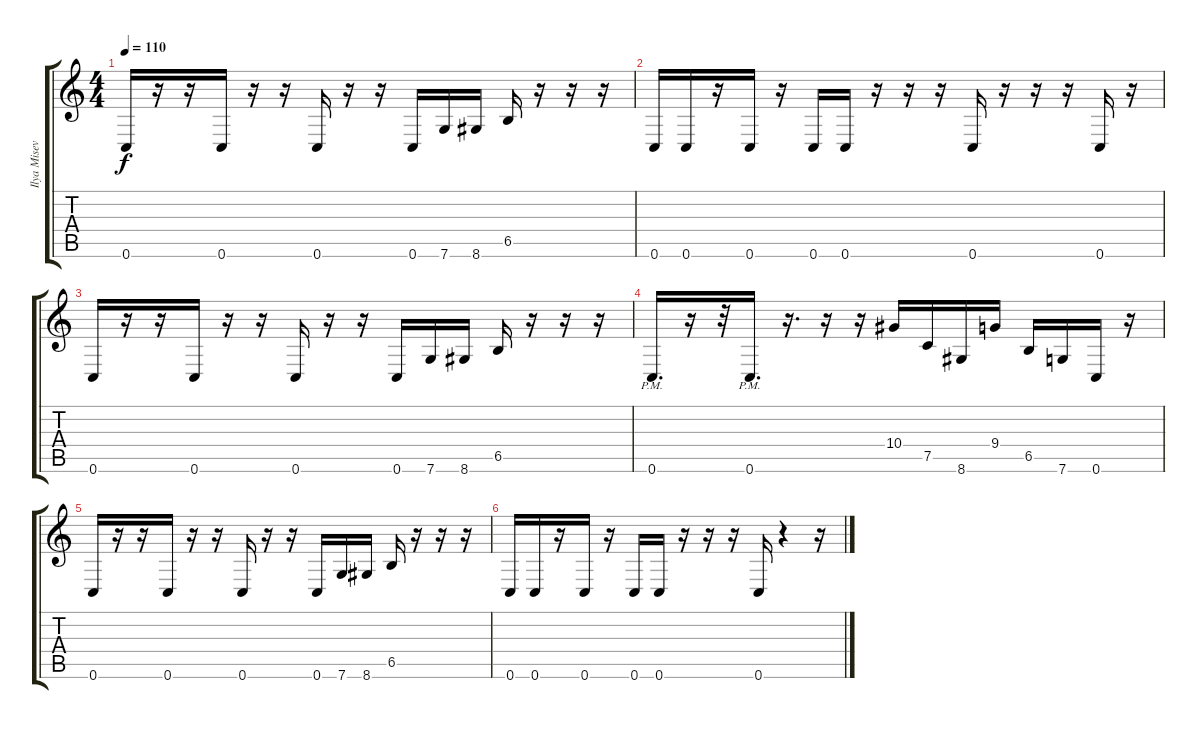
\track ("Ilya Misevich" "Ilya Misev") {instrument electricbassfinger}
\staff {score tabs}
\tuning (C4 G3 Eb3 Bb2 F2 C2) {hide}
\ts (4 4)
\tempo 110
\clef g2
\ks c
0.6.16{dy f} r.16 r.16 0.6.16 r.16 r.16 0.6.16 r.16 r.16 0.6.16 7.6.16 8.6.16 6.5.16 r.16 r.16 r.16 |
0.6.16 0.6.16 r.16 0.6.16 r.16 0.6.16 0.6.16 r.16 r.16 r.16 0.6.16 r.16 r.16 r.16 0.6.16 r.16 |
0.6.16 r.16 r.16 0.6.16 r.16 r.16 0.6.16 r.16 r.16 0.6.16 7.6.16 8.6.16 6.5.16 r.16 r.16 r.16 |
0.6{pm}.16{d} r.16 r.32 0.6{pm}.16{d} r.16{d} r.16 r.16 10.4.16 7.5.16 8.6.16 9.4.16 6.5.16 7.6.16 0.6.16 r.16 |
0.6.16 r.16 r.16 0.6.16 r.16 r.16 0.6.16 r.16 r.16 0.6.16 7.6.16 8.6.16 6.5.16 r.16 r.16 r.16 |
0.6.16 0.6.16 r.16 0.6.16 r.16 0.6.16 0.6.16 r.16 r.16 r.16 0.6.16 r.4 r.16
